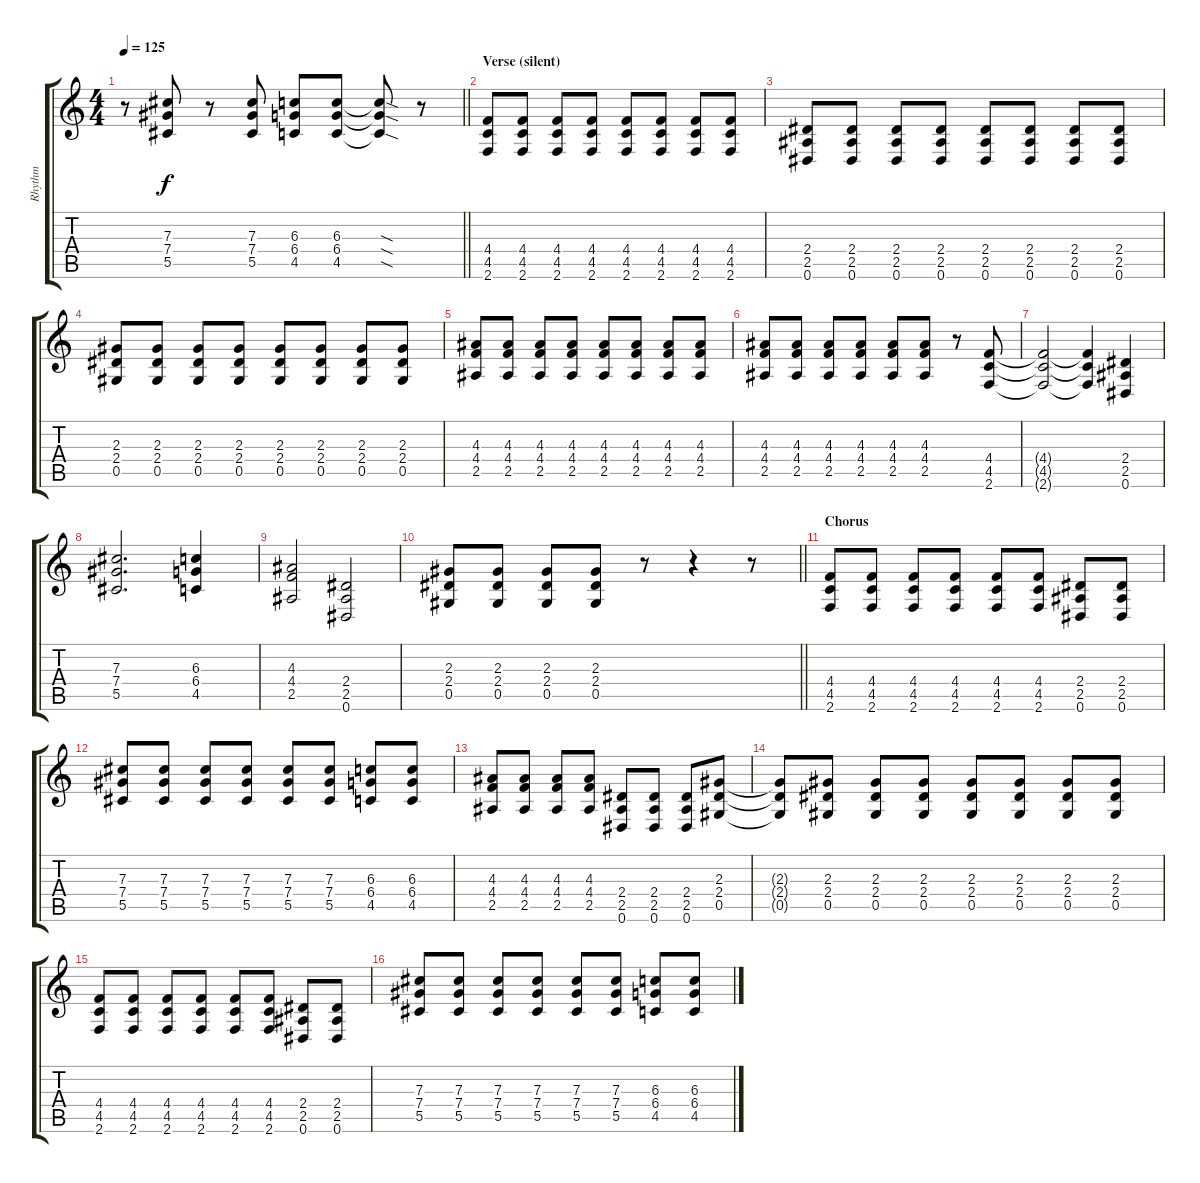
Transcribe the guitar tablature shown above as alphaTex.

\track ("Rhythm" "Rhythm") {instrument distortionguitar}
\staff {score tabs}
\tuning (Eb4 Bb3 Gb3 Db3 Ab2 Eb2) {hide}
\ts (4 4)
\tempo 125
\clef g2
\barLineRight lightlight
\ks c
r.8{dy f} (7.3 7.4 5.5).8 r.8 (7.3 7.4 5.5).8 (6.3 6.4 4.5).8 (6.3 6.4 4.5).8 (6.3{sod t} 6.4{sod t} 4.5{sod t}).8 r.8 |
\section ("" "Verse (silent)")
(4.4 4.5 2.6).8 (4.4 4.5 2.6).8 (4.4 4.5 2.6).8 (4.4 4.5 2.6).8 (4.4 4.5 2.6).8 (4.4 4.5 2.6).8 (4.4 4.5 2.6).8 (4.4 4.5 2.6).8 |
(2.4 2.5 0.6).8 (2.4 2.5 0.6).8 (2.4 2.5 0.6).8 (2.4 2.5 0.6).8 (2.4 2.5 0.6).8 (2.4 2.5 0.6).8 (2.4 2.5 0.6).8 (2.4 2.5 0.6).8 |
(2.3 2.4 0.5).8 (2.3 2.4 0.5).8 (2.3 2.4 0.5).8 (2.3 2.4 0.5).8 (2.3 2.4 0.5).8 (2.3 2.4 0.5).8 (2.3 2.4 0.5).8 (2.3 2.4 0.5).8 |
(4.3 4.4 2.5).8 (4.3 4.4 2.5).8 (4.3 4.4 2.5).8 (4.3 4.4 2.5).8 (4.3 4.4 2.5).8 (4.3 4.4 2.5).8 (4.3 4.4 2.5).8 (4.3 4.4 2.5).8 |
(4.3 4.4 2.5).8 (4.3 4.4 2.5).8 (4.3 4.4 2.5).8 (4.3 4.4 2.5).8 (4.3 4.4 2.5).8 (4.3 4.4 2.5).8 r.8 (4.4 4.5 2.6).8 |
(4.4{t} 4.5{t} 2.6{t}).2 (4.4{t} 4.5{t} 2.6{t}).4 (2.4 2.5 0.6).4 |
(7.3 7.4 5.5).2{d} (6.3 6.4 4.5).4 |
(4.3 4.4 2.5).2 (2.4 2.5 0.6).2 |
\barLineRight lightlight
(2.3 2.4 0.5).8 (2.3 2.4 0.5).8 (2.3 2.4 0.5).8 (2.3 2.4 0.5).8 r.8 r.4 r.8 |
\section ("" "Chorus")
(4.4 4.5 2.6).8 (4.4 4.5 2.6).8 (4.4 4.5 2.6).8 (4.4 4.5 2.6).8 (4.4 4.5 2.6).8 (4.4 4.5 2.6).8 (2.4 2.5 0.6).8 (2.4 2.5 0.6).8 |
(7.3 7.4 5.5).8 (7.3 7.4 5.5).8 (7.3 7.4 5.5).8 (7.3 7.4 5.5).8 (7.3 7.4 5.5).8 (7.3 7.4 5.5).8 (6.3 6.4 4.5).8 (6.3 6.4 4.5).8 |
(4.3 4.4 2.5).8 (4.3 4.4 2.5).8 (4.3 4.4 2.5).8 (4.3 4.4 2.5).8 (2.4 2.5 0.6).8 (2.4 2.5 0.6).8 (2.4 2.5 0.6).8 (2.3 2.4 0.5).8 |
(2.3{t} 2.4{t} 0.5{t}).8 (2.3 2.4 0.5).8 (2.3 2.4 0.5).8 (2.3 2.4 0.5).8 (2.3 2.4 0.5).8 (2.3 2.4 0.5).8 (2.3 2.4 0.5).8 (2.3 2.4 0.5).8 |
(4.4 4.5 2.6).8 (4.4 4.5 2.6).8 (4.4 4.5 2.6).8 (4.4 4.5 2.6).8 (4.4 4.5 2.6).8 (4.4 4.5 2.6).8 (2.4 2.5 0.6).8 (2.4 2.5 0.6).8 |
(7.3 7.4 5.5).8 (7.3 7.4 5.5).8 (7.3 7.4 5.5).8 (7.3 7.4 5.5).8 (7.3 7.4 5.5).8 (7.3 7.4 5.5).8 (6.3 6.4 4.5).8 (6.3 6.4 4.5).8
